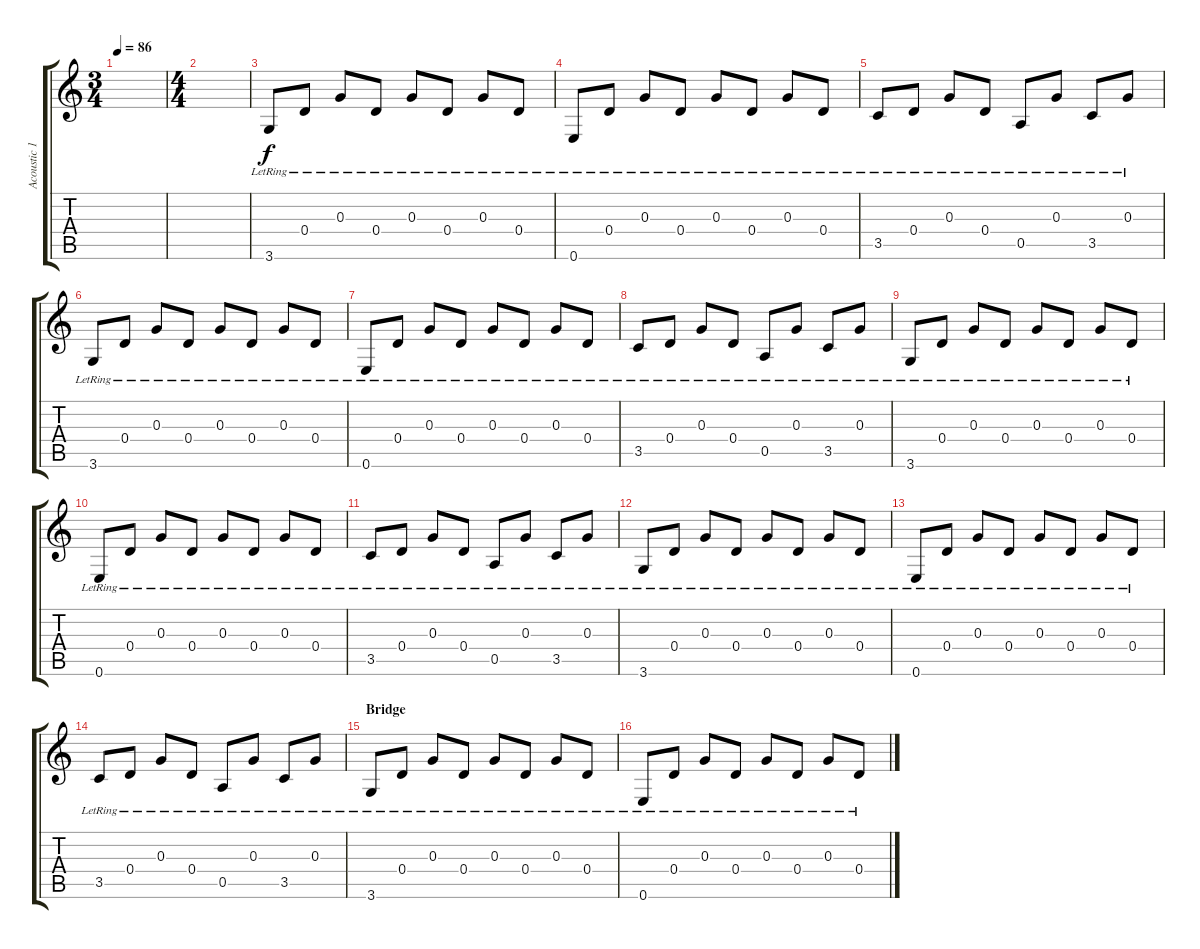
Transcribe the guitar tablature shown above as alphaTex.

\track ("Acoustic 1" "Acoustic 1") {instrument acousticguitarnylon}
\staff {score tabs}
\tuning (E4 B3 G3 D3 A2 E2) {hide}
\ts (3 4)
\tempo 86
\clef g2
\ks c
|
\ts (4 4)
|
3.6{lr}.8 0.4{lr}.8 0.3{lr}.8 0.4{lr}.8 0.3{lr}.8 0.4{lr}.8 0.3{lr}.8 0.4{lr}.8 |
0.6{lr}.8 0.4{lr}.8 0.3{lr}.8 0.4{lr}.8 0.3{lr}.8 0.4{lr}.8 0.3{lr}.8 0.4{lr}.8 |
3.5{lr}.8 0.4{lr}.8 0.3{lr}.8 0.4{lr}.8 0.5{lr}.8 0.3{lr}.8 3.5{lr}.8 0.3{lr}.8 |
3.6{lr}.8 0.4{lr}.8 0.3{lr}.8 0.4{lr}.8 0.3{lr}.8 0.4{lr}.8 0.3{lr}.8 0.4{lr}.8 |
0.6{lr}.8 0.4{lr}.8 0.3{lr}.8 0.4{lr}.8 0.3{lr}.8 0.4{lr}.8 0.3{lr}.8 0.4{lr}.8 |
3.5{lr}.8 0.4{lr}.8 0.3{lr}.8 0.4{lr}.8 0.5{lr}.8 0.3{lr}.8 3.5{lr}.8 0.3{lr}.8 |
3.6{lr}.8 0.4{lr}.8 0.3{lr}.8 0.4{lr}.8 0.3{lr}.8 0.4{lr}.8 0.3{lr}.8 0.4{lr}.8 |
0.6{lr}.8 0.4{lr}.8 0.3{lr}.8 0.4{lr}.8 0.3{lr}.8 0.4{lr}.8 0.3{lr}.8 0.4{lr}.8 |
3.5{lr}.8 0.4{lr}.8 0.3{lr}.8 0.4{lr}.8 0.5{lr}.8 0.3{lr}.8 3.5{lr}.8 0.3{lr}.8 |
3.6{lr}.8 0.4{lr}.8 0.3{lr}.8 0.4{lr}.8 0.3{lr}.8 0.4{lr}.8 0.3{lr}.8 0.4{lr}.8 |
0.6{lr}.8 0.4{lr}.8 0.3{lr}.8 0.4{lr}.8 0.3{lr}.8 0.4{lr}.8 0.3{lr}.8 0.4{lr}.8 |
3.5{lr}.8 0.4{lr}.8 0.3{lr}.8 0.4{lr}.8 0.5{lr}.8 0.3{lr}.8 3.5{lr}.8 0.3{lr}.8 |
\section ("" "Bridge")
3.6{lr}.8 0.4{lr}.8 0.3{lr}.8 0.4{lr}.8 0.3{lr}.8 0.4{lr}.8 0.3{lr}.8 0.4{lr}.8 |
0.6{lr}.8 0.4{lr}.8 0.3{lr}.8 0.4{lr}.8 0.3{lr}.8 0.4{lr}.8 0.3{lr}.8 0.4{lr}.8
